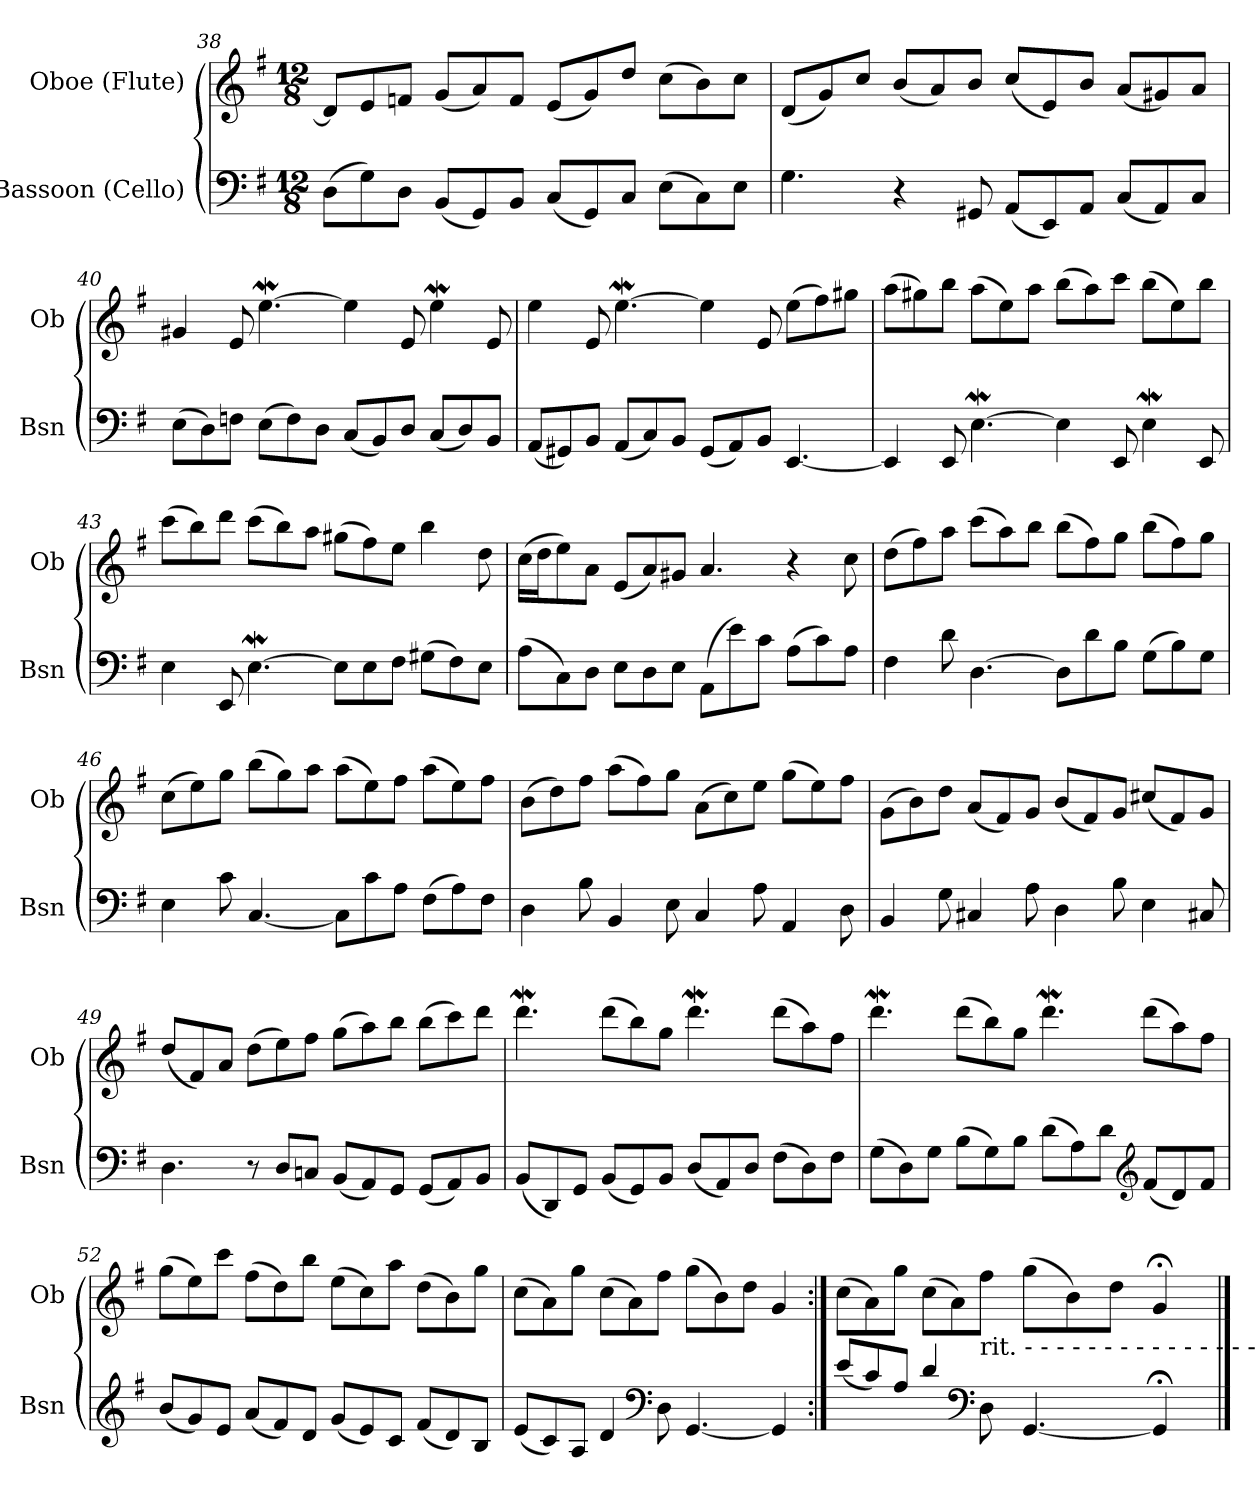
**kern	**kern
*part2	*part1
*staff2	*staff1
*I"Bassoon (Cello)	*I"Oboe (Flute)
*I'Bsn	*I'Ob
!!LO:LB:g=z
*clefF4	*clefG2
*k[f#]	*k[f#]
*G:	*G:
*M12/8	*M12/8
=38	=38
(>8D\L	8d/L]
8G\)	8e/
8D\J	8fn/J
(<8BB/L	(<8g/L
8GG/)	8a/)
8BB/J	8f/J
(<8C/L	(<8e/L
8GG/)	8g/)
8C/J	8dd/J
(>8E\L	(>8cc\L
8C\)	8b\)
8E\J	8cc\J
=39	=39
4.G\	(<8d/L
.	8g/)
.	8cc/J
4r	(<8b/L
.	8a/)
8GG#X/	8b/J
(<8AA/L	(<8cc/L
8EE/)	8e/)
8AA/J	8b/J
(<8C/L	(<8a/L
8AA/)	8g#X/)
8C/J	8a/J
=40	=40
(>8E\L	4g#X/
8D\)	.
8Fn\J	8e/
(>8E\L	[4.eeW\
8F\)	.
8D\J	.
(<8C/L	4ee\]
8BB/)	.
8D/J	8e/
(<8C/L	4eeW\
8D/)	.
8BB/J	8e/
!!LO:PB:g=z
=41	=41
(<8AA/L	4ee\
8GG#X/)	.
8BB/J	8e/
(<8AA/L	[4.eeW\
8C/)	.
8BB/J	.
(<8GG#/L	4ee\]
8AA/)	.
8BB/J	8e/
[4.EE/	(>8ee\L
.	8ff#\)
.	8gg#X\J
=42	=42
4EE/]	(>8aa\L
.	8gg#X\)
8EE/	8bb\J
[4.EW\	(>8aa\L
.	8ee\)
.	8aa\J
4E\]	(>8bb\L
.	8aa\)
8EE/	8ccc\J
4EW\	(>8bb\L
.	8ee\)
8EE/	8bb\J
=43	=43
4E\	(>8ccc\L
.	8bb\)
8EE/	8ddd\J
[4.EW\	(>8ccc\L
.	8bb\)
.	8aa\J
8E\L]	(>8gg#X\L
8E\	8ff#\)
8F#\J	8ee\J
(>8G#X\L	4bb\
8F#\)	.
8E\J	8dd\
!!LO:LB:g=z
=44	=44
(>8A\L	(>16cc\LL
.	16dd\J
8C\)	8ee\)
8D\J	8a\J
8E\L	(<8e/L
8D\	8a/)
8E\J	8g#X/J
(>8AA\L	4.a/
8e\)	.
8c\J	.
(>8A\L	4r
8c\)	.
8A\J	8cc\
=45	=45
4F#\	(>8dd\L
.	8ff#\)
8d\	8aa\J
[4.D\	(>8ccc\L
.	8aa\)
.	8bb\J
8D\L]	(>8bb\L
8d\	8ff#\)
8B\J	8gg\J
(>8G\L	(>8bb\L
8B\)	8ff#\)
8G\J	8gg\J
=46	=46
4E\	(>8cc\L
.	8ee\)
8c\	8gg\J
[4.C/	(>8bb\L
.	8gg\)
.	8aa\J
8C\L]	(>8aa\L
8c\	8ee\)
8A\J	8ff#\J
(>8F#\L	(>8aa\L
8A\)	8ee\)
8F#\J	8ff#\J
!!LO:LB:g=z
=47	=47
4D\	(>8b\L
.	8dd\)
8B\	8ff#\J
4BB/	(>8aa\L
.	8ff#\)
8E\	8gg\J
4C/	(>8a\L
.	8cc\)
8A\	8ee\J
4AA/	(>8gg\L
.	8ee\)
8D\	8ff#\J
=48	=48
4BB/	(>8g\L
.	8b\)
8G\	8dd\J
4C#X/	(<8a/L
.	8f#/)
8A\	8g/J
4D\	(<8b/L
.	8f#/)
8B\	8g/J
4E\	(<8cc#X/L
.	8f#/)
8C#X/	8g/J
=49	=49
4.D\	(<8dd/L
.	8f#/)
.	8a/J
8r	(>8dd\L
8D/L	8ee\)
8Cn/J	8ff#\J
(<8BB/L	(>8gg\L
8AA/)	8aa\)
8GG/J	8bb\J
(<8GG/L	(>8bb\L
8AA/)	8ccc\)
8BB/J	8ddd\J
!!LO:LB:g=z
=50	=50
(<8BB/L	4.dddW\
8DD/)	.
8GG/J	.
(<8BB/L	(>8ddd\L
8GG/)	8bb\)
8BB/J	8gg\J
(<8D/L	4.dddW\
8AA/)	.
8D/J	.
(>8F#\L	(>8ddd\L
8D\)	8aa\)
8F#\J	8ff#\J
=51	=51
(>8G\L	4.dddW\
8D\)	.
8G\J	.
(>8B\L	(>8ddd\L
8G\)	8bb\)
8B\J	8gg\J
(>8d\L	4.dddW\
8A\)	.
8d\J	.
*clefG2	*
(<8f#/L	(>8ddd\L
8d/)	8aa\)
8f#/J	8ff#\J
=52	=52
(<8b/L	(>8gg\L
8g/)	8ee\)
8e/J	8ccc\J
(<8a/L	(>8ff#\L
8f#/)	8dd\)
8d/J	8bb\J
(<8g/L	(>8ee\L
8e/)	8cc\)
8c/J	8aa\J
(<8f#/L	(>8dd\L
8d/)	8b\)
8B/J	8gg\J
!!LO:LB:g=z
=53	=53
(<8e/L	(>8cc\L
8c/)	8a\)
8A/J	8gg\J
4d/	(>8cc\L
.	8a\)
*clefF4	*
8D\	8ff#\J
[4.GG/	(>8gg\L
.	8b\)
.	8dd\J
4GG/]	4g/
=54:|!	=54:|!
(<8e/L	(>8cc\L
8c/)	8a\)
8A/J	8gg\J
4d/	(>8cc\L
.	8a\)
*clefF4	*
*	*MM105
!	!LO:TX:b:t=rit. - - - - - - - - - - - - - - -
8D\	8ff#\J
[4.GG/	(>8gg\L
.	8b\)
*	*MM75
.	8dd\J
4GG;</]	4g;</
==	==
*-	*-
